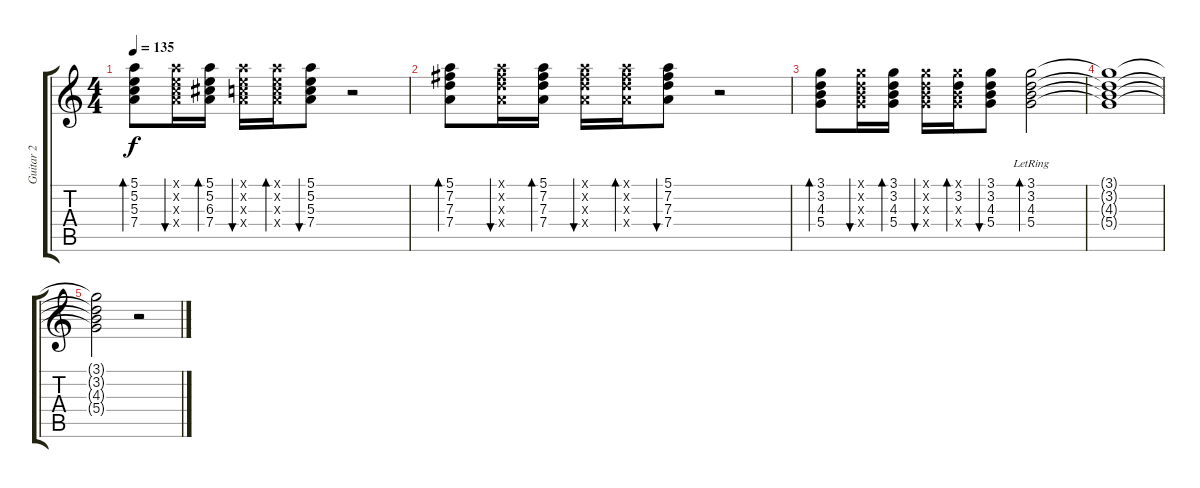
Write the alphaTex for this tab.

\track ("Guitar 2" "Guitar 2") {instrument electricguitarclean}
\staff {score tabs}
\tuning (E4 B3 G3 D3 A2 E2) {hide}
\ts (4 4)
\tempo 135
\clef g2
\ks c
(5.1 5.2 5.3 7.4).8{bd 30 dy f} (5.1{x} 5.2{x} 5.3{x} 7.4{x}).16{bu 30} (5.1 5.2 6.3 7.4).16{bd 30} (5.1{x} 5.2{x} 5.3{x} 7.4{x}).16{bu 30} (5.1{x} 5.2{x} 5.3{x} 7.4{x}).16{bd 30} (5.1 5.2 5.3 7.4).8{bu 30} r.2 |
(5.1 7.2 7.3 7.4).8{bd 30} (5.1{x} 7.2{x} 7.3{x} 7.4{x}).16{bu 30} (5.1 7.2 7.3 7.4).16{bd 30} (5.1{x} 7.2{x} 7.3{x} 7.4{x}).16{bu 30} (5.1{x} 7.2{x} 7.3{x} 7.4{x}).16{bd 30} (5.1 7.2 7.3 7.4).8{bu 30} r.2 |
(3.1 3.2 4.3 5.4).8{bd 30} (3.1{x} 3.2{x} 4.3{x} 5.4{x}).16{bu 30} (3.1 3.2 4.3 5.4).16{bd 30} (3.1{x} 3.2{x} 4.3{x} 5.4{x}).16{bu 30} (3.1{x} 3.2 4.3{x} 5.4{x}).16{bd 30} (3.1 3.2 4.3 5.4).8{bu 30} (3.1{lr} 3.2 4.3 5.4).2{bd 240} |
(3.1{t} 3.2{t} 4.3{t} 5.4{t}).1 |
(3.1{t} 3.2{t} 4.3{t} 5.4{t}).2 r.2
